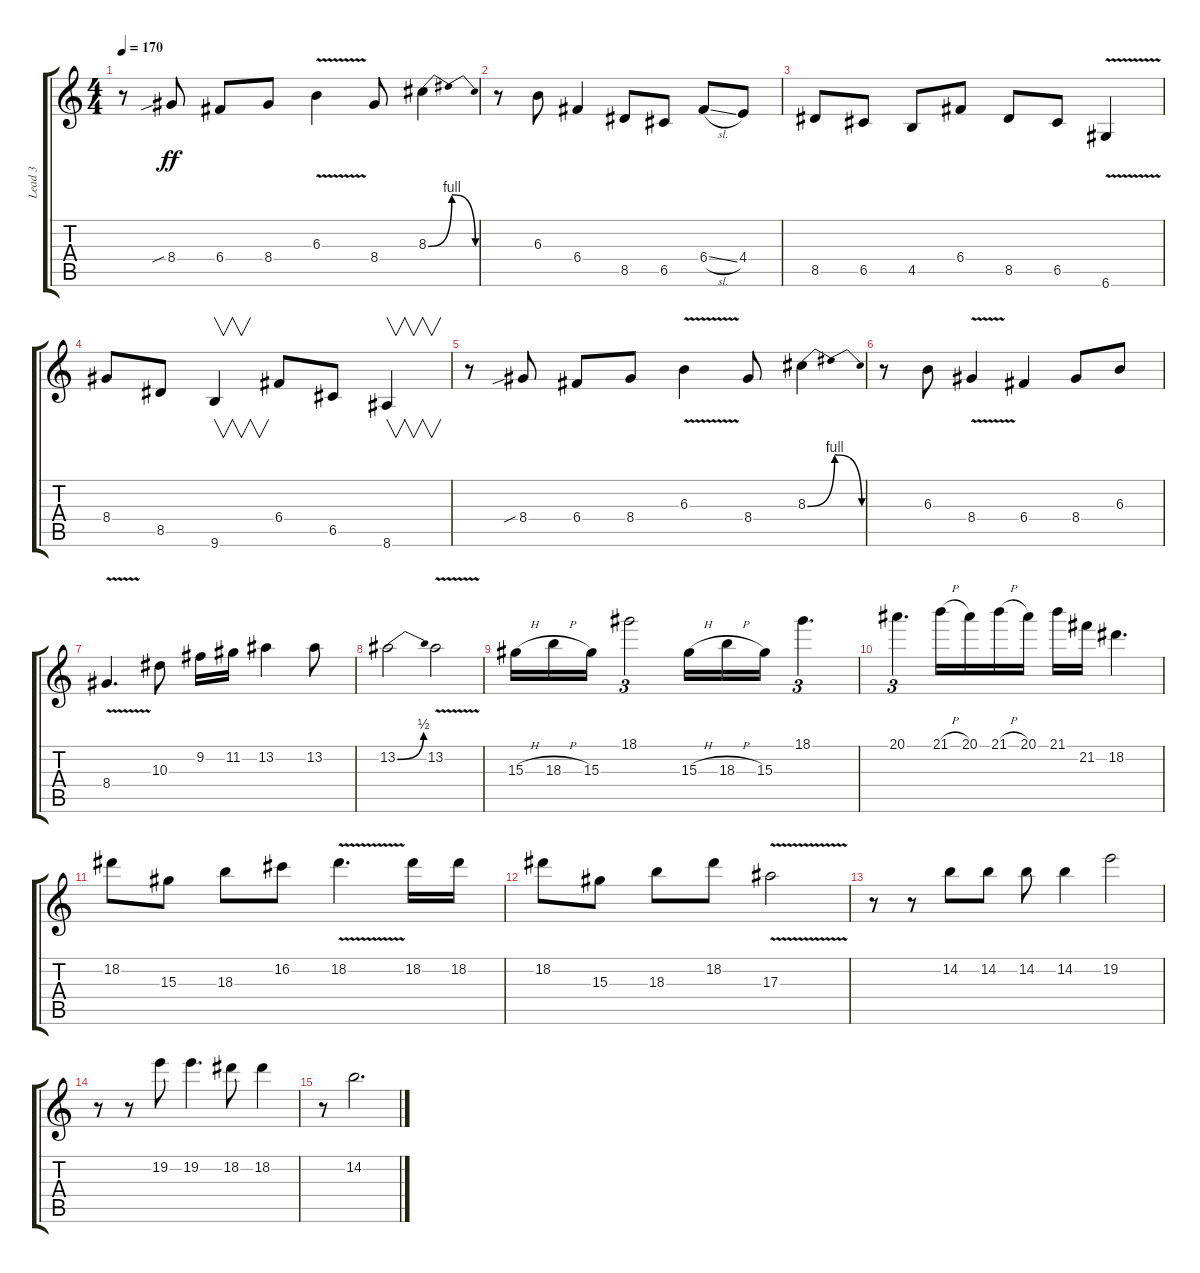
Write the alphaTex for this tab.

\track ("Lead 3" "Lead 3") {instrument distortionguitar}
\staff {score tabs}
\tuning (D4 A3 F3 C3 G2 D2) {hide}
\ts (4 4)
\tempo 170
\clef g2
\ks c
r.8{dy f} 8.4{sib}.8{dy ff} 6.4.8 8.4.8 6.3{v}.4 8.4.8 8.3{be (bendrelease 0 0 30 4 30 4 60 0)}.4 |
r.8 6.3.8 6.4.4 8.5.8 6.5.8 6.4{sl}.8 4.4.8 |
8.5.8 6.5.8 4.5.8 6.4.8 8.5.8 6.5.8 6.6{v}.4 |
8.4.8 8.5.8 9.6.4{v} 6.4.8 6.5.8 8.6.4{v} |
r.8 8.4{sib}.8 6.4.8 8.4.8 6.3{v}.4 8.4.8 8.3{be (bendrelease 0 0 30 4 30 4 60 0)}.4 |
r.8 6.3.8 8.4{v}.4 6.4.4 8.4.8 6.3.8 |
8.4{v}.4{d} 10.3.8 9.2.16 11.2.16 13.2.4 13.2.8 |
13.2{be (bend 0 0 60 2)}.2 13.2{v}.2 |
15.3{h}.16 18.3{h}.16 15.3.16 18.1.2{tu (3 2)} 15.3{h}.16 18.3{h}.16 15.3.16 18.1.4{d tu (3 2)} |
20.1.4{d tu (3 2)} 21.1{h}.16 20.1.16 21.1{h}.16 20.1.16 21.1.16 21.2.16 18.2.4{d} |
18.2.8 15.3.8 18.3.8 16.2.8 18.2{v}.4{d} 18.2.16 18.2.16 |
18.2.8 15.3.8 18.3.8 18.2.8 17.3{v}.2 |
r.8 r.8 14.2.8 14.2.8 14.2.8 14.2.4 19.2.2 |
r.8 r.8 19.2.8 19.2.4{d} 18.2.8 18.2.4 |
r.8 14.2.2{d}
